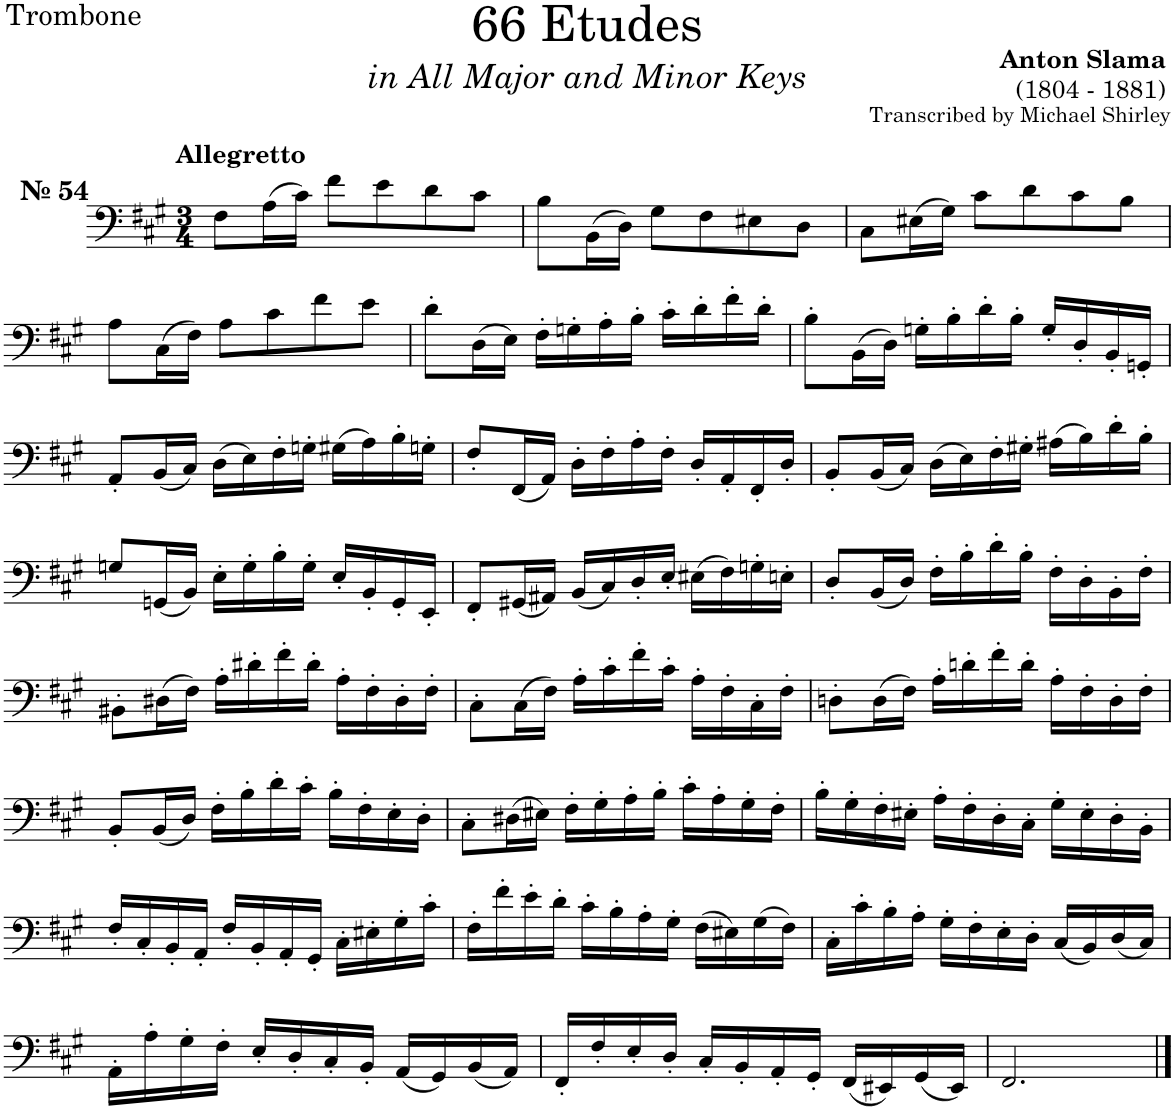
**kern
*part1
*staff1
*I"Trombone
*I'Tbn.
*clefF4
*k[f#c#g#]
*M3/4
=1
!LO:TX:a:B:t=№ 54
!LO:TX:a:B:t=Allegretto
8F#\L
(>16A\L
16c#\JJ)
8f#\L
8e\
8d\
8c#\J
=2
8B\L
(>16BB\L
16D\JJ)
8G#\L
8F#\
8E#X\
8D\J
=3
8C#\L
(>16E#X\L
16G#\JJ)
8c#\L
8d\
8c#\
8B\J
!!LO:LB:g=z
=4
8A\L
(>16C#\L
16F#\JJ)
8A\L
8c#\
8f#\
8e\J
=5
8d'\L
(>16D\L
16E\JJ)
16F#'\LL
16Gn'\
16A'\
16B'\JJ
16c#'\LL
16d'\
16f#'\
16d'\JJ
=6
8B'\L
(>16BB\L
16D\JJ)
16Gn'\LL
16B'\
16d'\
16B'\JJ
16G'/LL
16D'/
16BB'/
16GGn'/JJ
!!LO:LB:g=z
=7
8AA'/L
(<16BB/L
16C#/JJ)
(>16D\LL
16E\)
16F#'\
16Gn'\JJ
(>16G#X\LL
16A\)
16B'\
16Gn'\JJ
=8
8F#'/L
(<16FF#/L
16AA/JJ)
16D'\LL
16F#'\
16A'\
16F#'\JJ
16D'/LL
16AA'/
16FF#'/
16D'/JJ
=9
8BB'/L
(<16BB/L
16C#/JJ)
(>16D\LL
16E\)
16F#'\
16G#X'\JJ
(>16A#X\LL
16B\)
16d'\
16B'\JJ
!!LO:LB:g=z
=10
8Gn/L
(<16GGn/L
16BB/JJ)
16E'\LL
16G'\
16B'\
16G'\JJ
16E'/LL
16BB'/
16GG'/
16EE'/JJ
=11
8FF#'/L
(<16GG#X/L
16AA#X/JJ)
(<16BB/LL
16C#/)
16D'/
16E'/JJ
(>16E#X\LL
16F#\)
16Gn'\
16En'\JJ
=12
8D'/L
(16BB/L
16D/JJ)
16F#'\LL
16B'\
16d'\
16B'\JJ
16F#'\LL
16D'\
16BB'\
16F#'\JJ
!!LO:LB:g=z
=13
8BB#X'\L
(16D#X\L
16F#\JJ)
16A'\LL
16d#X'\
16f#'\
16d#'\JJ
16A'\LL
16F#'\
16D#'\
16F#'\JJ
=14
8C#'\L
(16C#\L
16F#\JJ)
16A'\LL
16c#'\
16f#'\
16c#'\JJ
16A'\LL
16F#'\
16C#'\
16F#'\JJ
=15
8Dn'\L
(16D\L
16F#\JJ)
16A'\LL
16dn'\
16f#'\
16d'\JJ
16A'\LL
16F#'\
16D'\
16F#'\JJ
!!LO:LB:g=z
=16
8BB'/L
(16BB/L
16D/JJ)
16F#'\LL
16B'\
16d'\
16c#'\JJ
16B'\LL
16F#'\
16E'\
16D'\JJ
=17
8C#'\L
(>16D#X\L
16E#X\JJ)
16F#'\LL
16G#'\
16A'\
16B'\JJ
16c#'\LL
16A'\
16G#'\
16F#'\JJ
=18
16B'\LL
16G#'\
16F#'\
16E#X'\JJ
16A'\LL
16F#'\
16D'\
16C#'\JJ
16G#'\LL
16E#'\
16D'\
16BB'\JJ
!!LO:LB:g=z
=19
16F#'/LL
16C#'/
16BB'/
16AA'/JJ
16F#'/LL
16BB'/
16AA'/
16GG#'/JJ
16C#'\LL
16E#X'\
16G#'\
16c#'\JJ
=20
16F#'\LL
16f#'\
16e'\
16d'\JJ
16c#'\LL
16B'\
16A'\
16G#'\JJ
(>16F#\LL
16E#X\)
(>16G#\
16F#\JJ)
=21
16C#'\LL
16c#'\
16B'\
16A'\JJ
16G#'\LL
16F#'\
16E'\
16D'\JJ
(16C#/LL
16BB/)
(<16D/
16C#/JJ)
!!LO:LB:g=z
=22
16AA'\LL
16A'\
16G#'\
16F#'\JJ
16E'/LL
16D'/
16C#'/
16BB'/JJ
(<16AA/LL
16GG#/)
(<16BB/
16AA/JJ)
=23
16FF#'/LL
16F#'/
16E'/
16D'/JJ
16C#'/LL
16BB'/
16AA'/
16GG#'/JJ
(<16FF#/LL
16EE#X/)
(<16GG#/
16EE#/JJ)
=24
2.FF#/
==
*-
